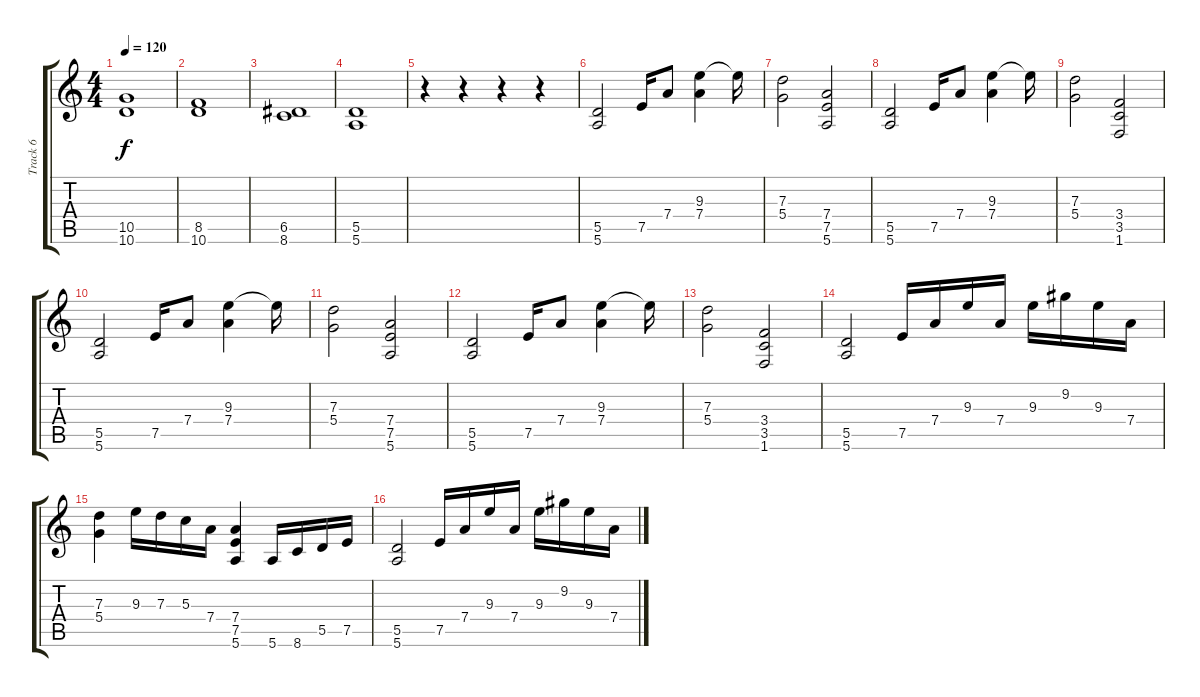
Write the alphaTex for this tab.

\track ("Track 6" "Track 6") {instrument distortionguitar}
\staff {score tabs}
\tuning (E4 B3 G3 D3 A2 E2) {hide}
\ts (4 4)
\tempo 120
\clef g2
\ks c
(10.5 10.6).1{dy f} |
(8.5 10.6).1 |
(6.5 8.6).1 |
(5.5 5.6).1 |
r.4 r.4 r.4 r.4 |
(5.5 5.6).2 7.5.16 7.4.8 (9.3 7.4).4 9.3{t}.16 |
(7.3 5.4).2 (7.4 7.5 5.6).2 |
(5.5 5.6).2 7.5.16 7.4.8 (9.3 7.4).4 9.3{t}.16 |
(7.3 5.4).2 (3.4 3.5 1.6).2 |
(5.5 5.6).2 7.5.16 7.4.8 (9.3 7.4).4 9.3{t}.16 |
(7.3 5.4).2 (7.4 7.5 5.6).2 |
(5.5 5.6).2 7.5.16 7.4.8 (9.3 7.4).4 9.3{t}.16 |
(7.3 5.4).2 (3.4 3.5 1.6).2 |
(5.5 5.6).2 7.5.16 7.4.16 9.3.16 7.4.16 9.3.16 9.2.16 9.3.16 7.4.16 |
(7.3 5.4).4 9.3.16 7.3.16 5.3.16 7.4.16 (7.4 7.5 5.6).4 5.6.16 8.6.16 5.5.16 7.5.16 |
(5.5 5.6).2 7.5.16 7.4.16 9.3.16 7.4.16 9.3.16 9.2.16 9.3.16 7.4.16
